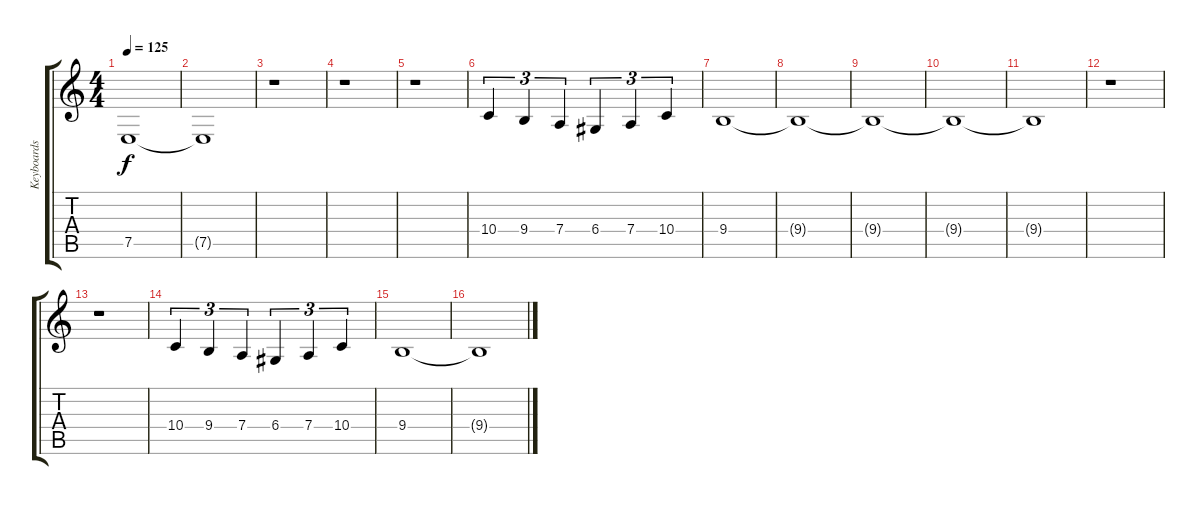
\track ("Keyboards 1" "Keyboards ") {instrument drawbarorgan}
\staff {score tabs}
\tuning (E4 B3 G3 D3 A2 E2) {hide}
\ts (4 4)
\tempo 125
\clef g2
\ks aminor
7.5{t}.1{dy f} |
7.5{t}.1 |
r.1 |
r.1 |
r.1 |
10.4.4{tu (3 2)} 9.4.4{tu (3 2)} 7.4.4{tu (3 2)} 6.4.4{tu (3 2)} 7.4.4{tu (3 2)} 10.4.4{tu (3 2)} |
9.4.1 |
9.4{t}.1 |
9.4{t}.1 |
9.4{t}.1 |
9.4{t}.1 |
r.1 |
r.1 |
10.4.4{tu (3 2)} 9.4.4{tu (3 2)} 7.4.4{tu (3 2)} 6.4.4{tu (3 2)} 7.4.4{tu (3 2)} 10.4.4{tu (3 2)} |
9.4.1 |
9.4{t}.1
